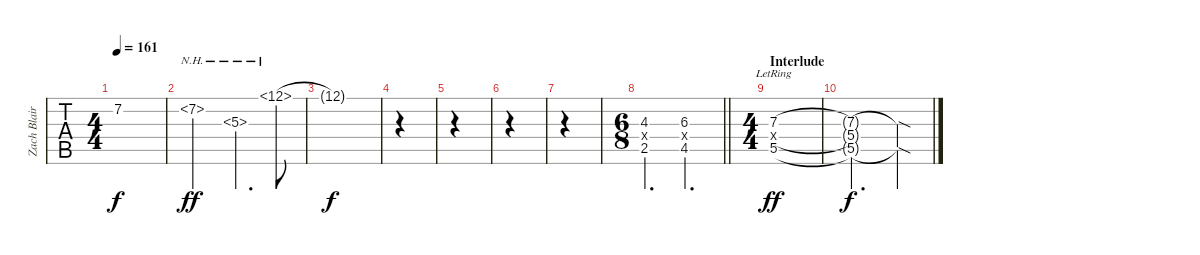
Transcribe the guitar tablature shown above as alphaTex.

\track ("Zach Blair - Guitar Three" "Zach Blair") {instrument distortionguitar}
\staff {tabs}
\tuning (Eb4 Bb3 Gb3 Db3 Ab2 Eb2) {hide}
\ts (4 4)
\tempo 161
\clef g2
\ks db
7.2{t}.1{dy f} |
7.2{nh}.2{dy ff} 5.3{nh}.4{d} 12.1{nh}.8 |
12.1{t}.1{dy f} |
|
|
|
|
\ts (6 8)
\barLineRight lightlight
(4.3 2.4{x} 2.5).4{d} (6.3 4.4{x} 4.5).4{d} |
\ts (4 4)
\section ("" "Interlude")
(7.3{lr} 5.4{x} 5.5{lr}).1{dy ff} |
(7.3{t} 5.4{t} 5.5{t}).2{d dy f} (7.3{sod t} 5.5{sod t}).4
